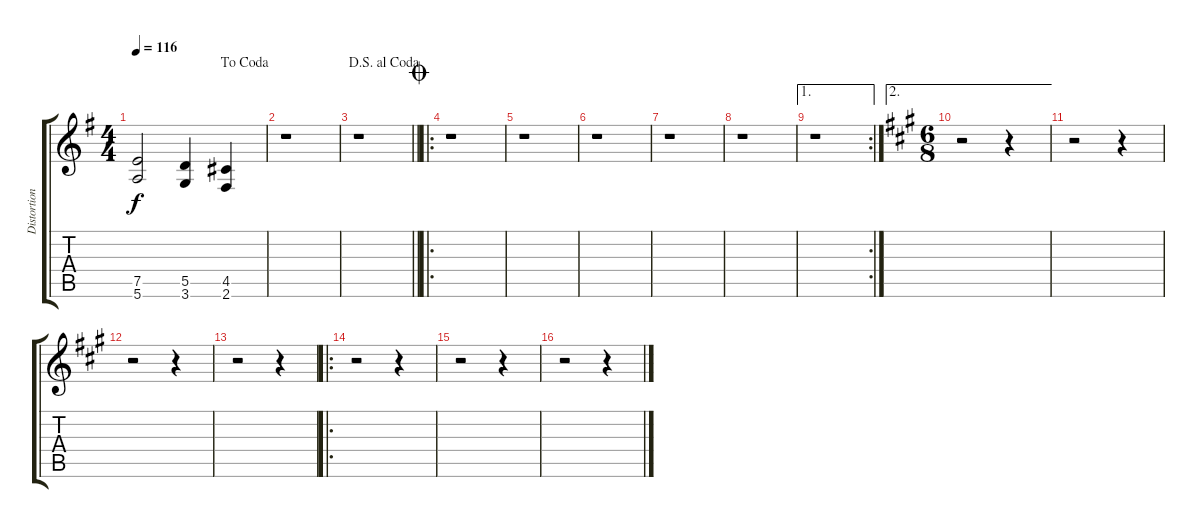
\track ("Distortion Gtr" "Distortion") {instrument distortionguitar}
\staff {score tabs}
\tuning (E4 B3 G3 D3 A2 E2) {hide}
\ts (4 4)
\jump dacoda
\tempo 116
\clef g2
\ks g
(7.5 5.6).2{dy f} (5.5 3.6).4 (4.5 2.6).4 |
r.1 |
\jump dalsegnoalcoda
\barLineRight lightlight
r.1 |
\ro
\jump coda
r.1 |
r.1 |
r.1 |
r.1 |
r.1 |
\ae 1
\rc 2
r.1 |
\ae 2
\ts (6 8)
\ks a
r.2 r.4 |
r.2 r.4 |
r.2 r.4 |
r.2 r.4 |
\ro
r.2 r.4 |
r.2 r.4 |
r.2 r.4
